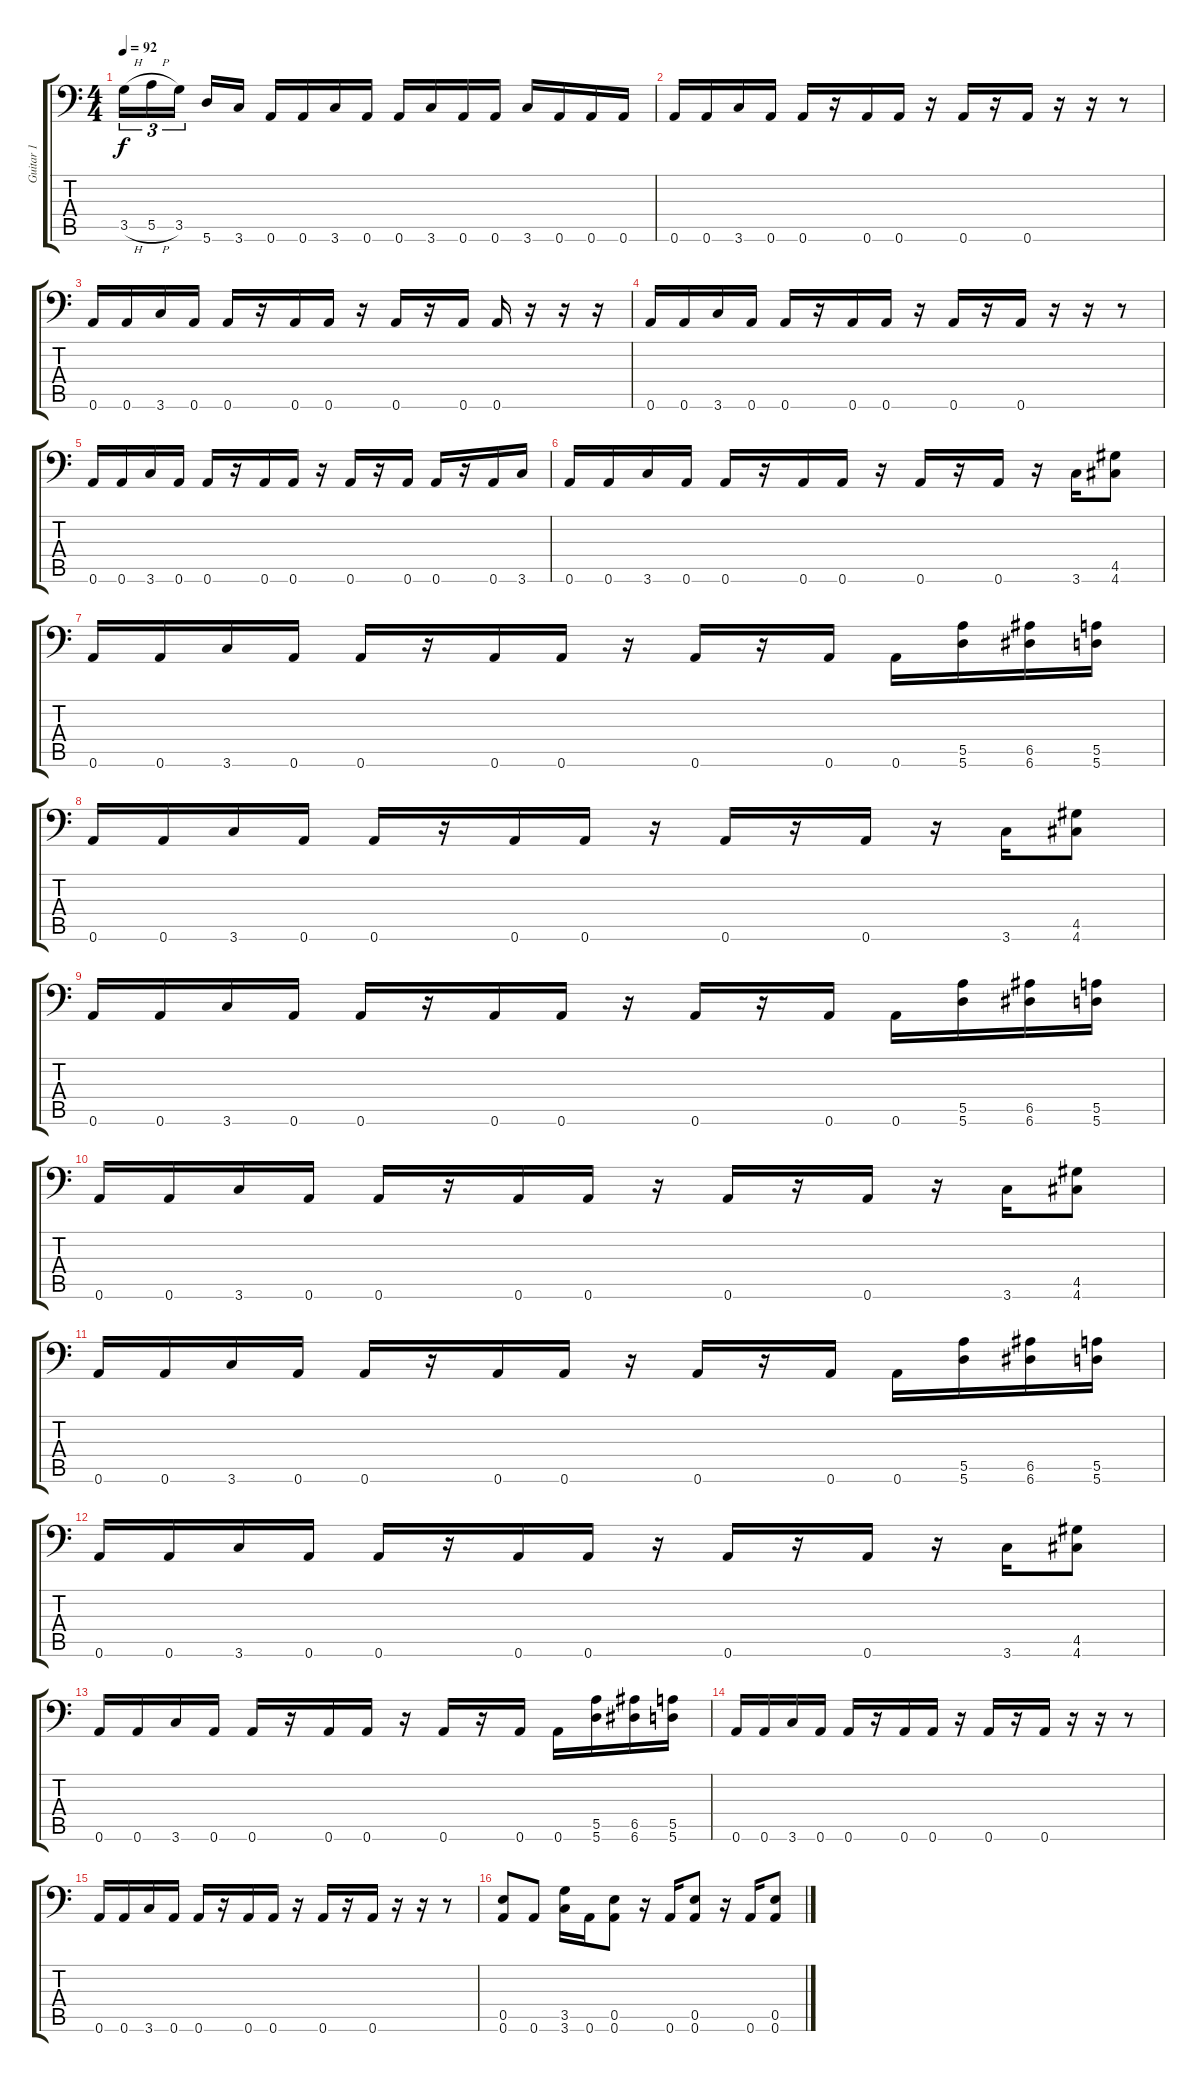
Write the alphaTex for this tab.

\track ("Guitar 1" "Guitar 1") {instrument distortionguitar}
\staff {score tabs}
\tuning (B3 Gb3 D3 A2 E2 A1) {hide}
\ts (4 4)
\tempo 92
\clef f4
\ks c
3.5{h}.16{tu (3 2) dy f} 5.5{h}.16{tu (3 2)} 3.5.16{tu (3 2)} 5.6.16 3.6.16 0.6.16 0.6.16 3.6.16 0.6.16 0.6.16 3.6.16 0.6.16 0.6.16 3.6.16 0.6.16 0.6.16 0.6.16 |
0.6.16 0.6.16 3.6.16 0.6.16 0.6.16 r.16 0.6.16 0.6.16 r.16 0.6.16 r.16 0.6.16 r.16 r.16 r.8 |
0.6.16 0.6.16 3.6.16 0.6.16 0.6.16 r.16 0.6.16 0.6.16 r.16 0.6.16 r.16 0.6.16 0.6.16 r.16 r.16 r.16 |
0.6.16 0.6.16 3.6.16 0.6.16 0.6.16 r.16 0.6.16 0.6.16 r.16 0.6.16 r.16 0.6.16 r.16 r.16 r.8 |
0.6.16 0.6.16 3.6.16 0.6.16 0.6.16 r.16 0.6.16 0.6.16 r.16 0.6.16 r.16 0.6.16 0.6.16 r.16 0.6.16 3.6.16 |
0.6.16 0.6.16 3.6.16 0.6.16 0.6.16 r.16 0.6.16 0.6.16 r.16 0.6.16 r.16 0.6.16 r.16 3.6.16 (4.5 4.6).8 |
0.6.16 0.6.16 3.6.16 0.6.16 0.6.16 r.16 0.6.16 0.6.16 r.16 0.6.16 r.16 0.6.16 0.6.16 (5.5 5.6).16 (6.5 6.6).16 (5.5 5.6).16 |
0.6.16 0.6.16 3.6.16 0.6.16 0.6.16 r.16 0.6.16 0.6.16 r.16 0.6.16 r.16 0.6.16 r.16 3.6.16 (4.5 4.6).8 |
0.6.16 0.6.16 3.6.16 0.6.16 0.6.16 r.16 0.6.16 0.6.16 r.16 0.6.16 r.16 0.6.16 0.6.16 (5.5 5.6).16 (6.5 6.6).16 (5.5 5.6).16 |
0.6.16 0.6.16 3.6.16 0.6.16 0.6.16 r.16 0.6.16 0.6.16 r.16 0.6.16 r.16 0.6.16 r.16 3.6.16 (4.5 4.6).8 |
0.6.16 0.6.16 3.6.16 0.6.16 0.6.16 r.16 0.6.16 0.6.16 r.16 0.6.16 r.16 0.6.16 0.6.16 (5.5 5.6).16 (6.5 6.6).16 (5.5 5.6).16 |
0.6.16 0.6.16 3.6.16 0.6.16 0.6.16 r.16 0.6.16 0.6.16 r.16 0.6.16 r.16 0.6.16 r.16 3.6.16 (4.5 4.6).8 |
0.6.16 0.6.16 3.6.16 0.6.16 0.6.16 r.16 0.6.16 0.6.16 r.16 0.6.16 r.16 0.6.16 0.6.16 (5.5 5.6).16 (6.5 6.6).16 (5.5 5.6).16 |
0.6.16 0.6.16 3.6.16 0.6.16 0.6.16 r.16 0.6.16 0.6.16 r.16 0.6.16 r.16 0.6.16 r.16 r.16 r.8 |
0.6.16 0.6.16 3.6.16 0.6.16 0.6.16 r.16 0.6.16 0.6.16 r.16 0.6.16 r.16 0.6.16 r.16 r.16 r.8 |
(0.5 0.6).8 0.6.8 (3.5 3.6).16 0.6.16 (0.5 0.6).8 r.16 0.6.16 (0.5 0.6).8 r.16 0.6.16 (0.5 0.6).8
